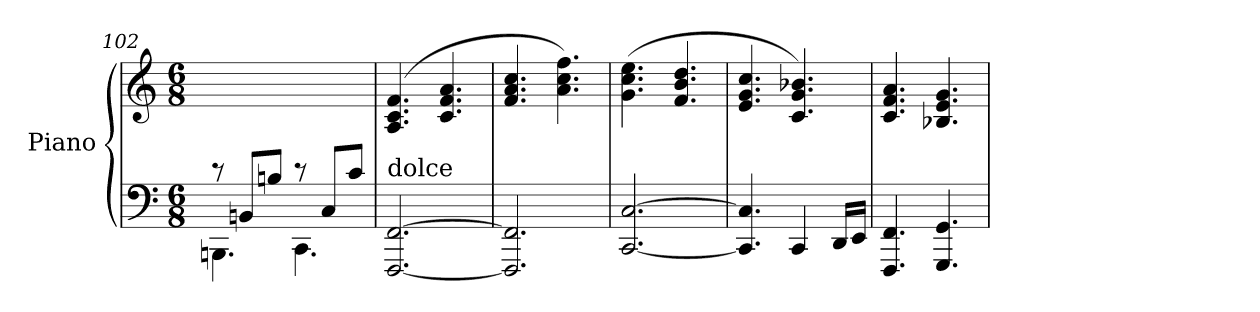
**kern	**kern
*part1	*part1
*staff2	*staff1
*I"Piano	*
*I'Pno.	*
*clefF4	*clefG2
*k[]	*k[]
*M6/8	*M6/8
=102	=102
*^	*
8ryy	4.BBBn\	8rGG
8BBn/L	.	4ryy
8Bn/J	.	.
8ryy	4.CC\	8rGG
8C/L	.	4ryy
8c/J	.	.
*v	*v	*
=103	=103
!LO:TX:a:t=dolce	!
[2.FFF/ [2.FF/	(>4.A/ 4.c/ 4.f/
.	4.c/ 4.f/ 4.a/
=104	=104
2.FFF/] 2.FF/]	4.f/ 4.a/ 4.cc/
.	4.a\ 4.cc\ 4.ff\)
=105	=105
[2.CC/ [2.C/	(>4.g\ 4.cc\ 4.ee\
.	4.f/ 4.b/ 4.dd/
!!LO:LB:g=z
=106	=106
4.CC/] 4.C/]	4.e/ 4.g/ 4.cc/
4CC/	4.c/ 4.g/ 4.b-X/)
16DD/LL	.
16EE/JJ	.
=107	=107
4.FFF/ 4.FF/	4.c/ 4.f/ 4.a/
4.GGG/ 4.GG/	4.B-X/ 4.e/ 4.g/
=	=
*-	*-
